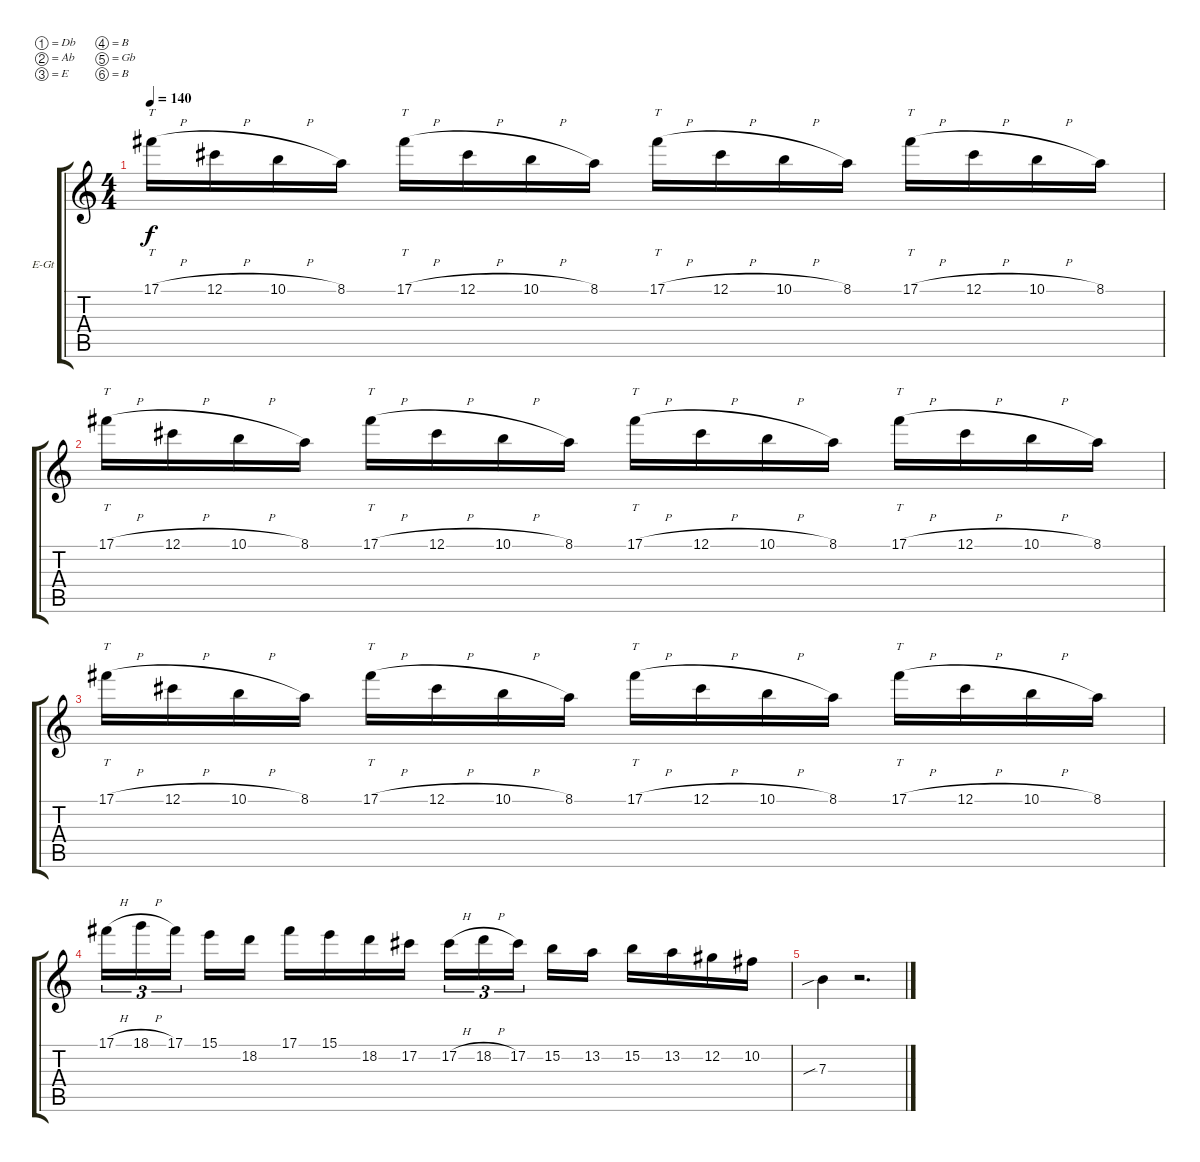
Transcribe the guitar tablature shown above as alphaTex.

\bracketExtendMode groupsimilarinstruments
\firstSystemTrackNameOrientation horizontal
\otherSystemsTrackNameOrientation horizontal
\track ("Extra Guitar" "E-Gt") {instrument distortionguitar}
\staff {score tabs}
\tuning (Db4 Ab3 E3 B2 Gb2 B1)
\ts (4 4)
\tempo 140
\clef g2
\ks c
17.1{h}.16{tt dy f} 12.1{h}.16 10.1{h}.16 8.1.16 17.1{h}.16{tt} 12.1{h}.16 10.1{h}.16 8.1.16 17.1{h}.16{tt} 12.1{h}.16 10.1{h}.16 8.1.16 17.1{h}.16{tt} 12.1{h}.16 10.1{h}.16 8.1.16 |
17.1{h}.16{tt} 12.1{h}.16 10.1{h}.16 8.1.16 17.1{h}.16{tt} 12.1{h}.16 10.1{h}.16 8.1.16 17.1{h}.16{tt} 12.1{h}.16 10.1{h}.16 8.1.16 17.1{h}.16{tt} 12.1{h}.16 10.1{h}.16 8.1.16 |
17.1{h}.16{tt} 12.1{h}.16 10.1{h}.16 8.1.16 17.1{h}.16{tt} 12.1{h}.16 10.1{h}.16 8.1.16 17.1{h}.16{tt} 12.1{h}.16 10.1{h}.16 8.1.16 17.1{h}.16{tt} 12.1{h}.16 10.1{h}.16 8.1.16 |
17.1{h}.16{tu (3 2)} 18.1{h}.16{tu (3 2)} 17.1.16{tu (3 2)} 15.1.16 18.2.16 17.1.16 15.1.16 18.2.16 17.2.16 17.2{h}.16{tu (3 2)} 18.2{h}.16{tu (3 2)} 17.2.16{tu (3 2)} 15.2.16 13.2.16 15.2.16 13.2.16 12.2.16 10.2.16 |
7.3{sib}.4 r.2{d}
